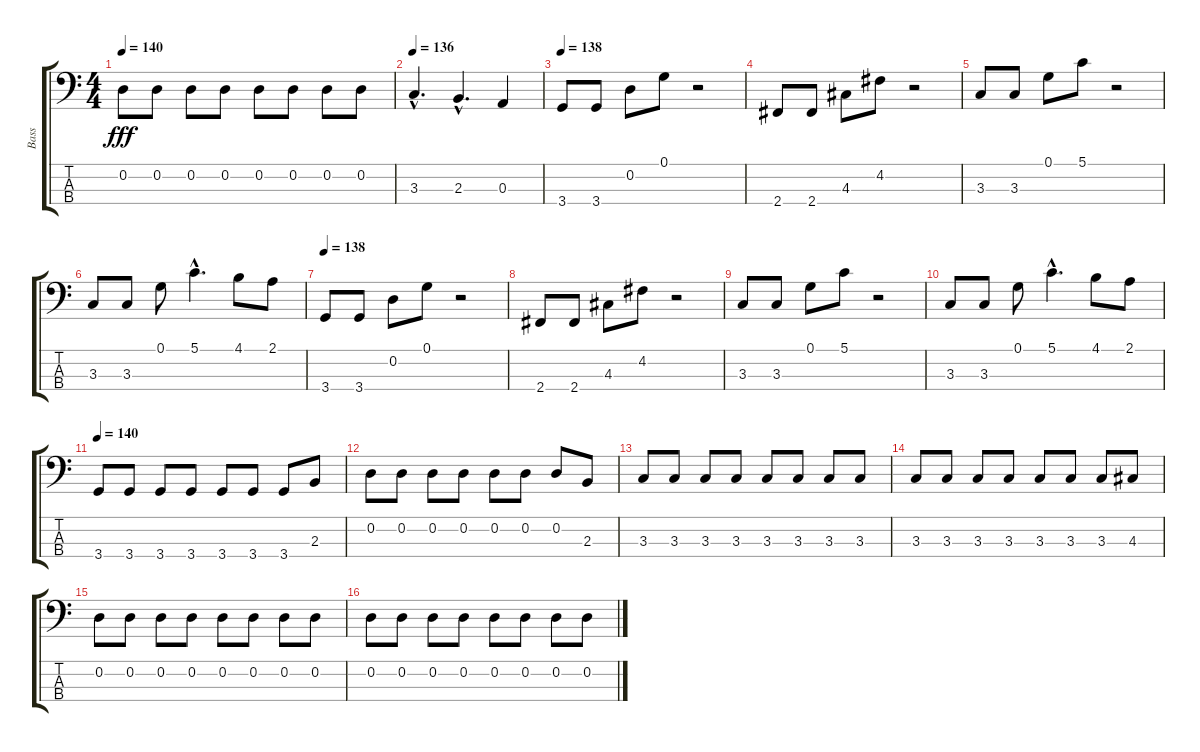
\track ("Bass" "Bass") {instrument electricbassfinger}
\staff {score tabs}
\tuning (G2 D2 A1 E1) {hide}
\ts (4 4)
\tempo 140
\clef f4
\ks c
0.2.8{dy fff} 0.2.8 0.2.8 0.2.8 0.2.8 0.2.8 0.2.8 0.2.8 |
\tempo 136
3.3{hac}.4{d} 2.3{hac}.4{d} 0.3.4 |
\tempo 138
3.4.8 3.4.8 0.2.8 0.1.8 r.2 |
2.4.8 2.4.8 4.3.8 4.2.8 r.2 |
3.3.8 3.3.8 0.1.8 5.1.8 r.2 |
3.3.8 3.3.8 0.1.8 5.1{hac}.4{d} 4.1.8 2.1.8 |
\tempo 138
3.4.8 3.4.8 0.2.8 0.1.8 r.2 |
2.4.8 2.4.8 4.3.8 4.2.8 r.2 |
3.3.8 3.3.8 0.1.8 5.1.8 r.2 |
3.3.8 3.3.8 0.1.8 5.1{hac}.4{d} 4.1.8 2.1.8 |
\tempo 140
3.4.8 3.4.8 3.4.8 3.4.8 3.4.8 3.4.8 3.4.8 2.3.8 |
0.2.8 0.2.8 0.2.8 0.2.8 0.2.8 0.2.8 0.2.8 2.3.8 |
3.3.8 3.3.8 3.3.8 3.3.8 3.3.8 3.3.8 3.3.8 3.3.8 |
3.3.8 3.3.8 3.3.8 3.3.8 3.3.8 3.3.8 3.3.8 4.3.8 |
0.2.8 0.2.8 0.2.8 0.2.8 0.2.8 0.2.8 0.2.8 0.2.8 |
0.2.8 0.2.8 0.2.8 0.2.8 0.2.8 0.2.8 0.2.8 0.2.8
